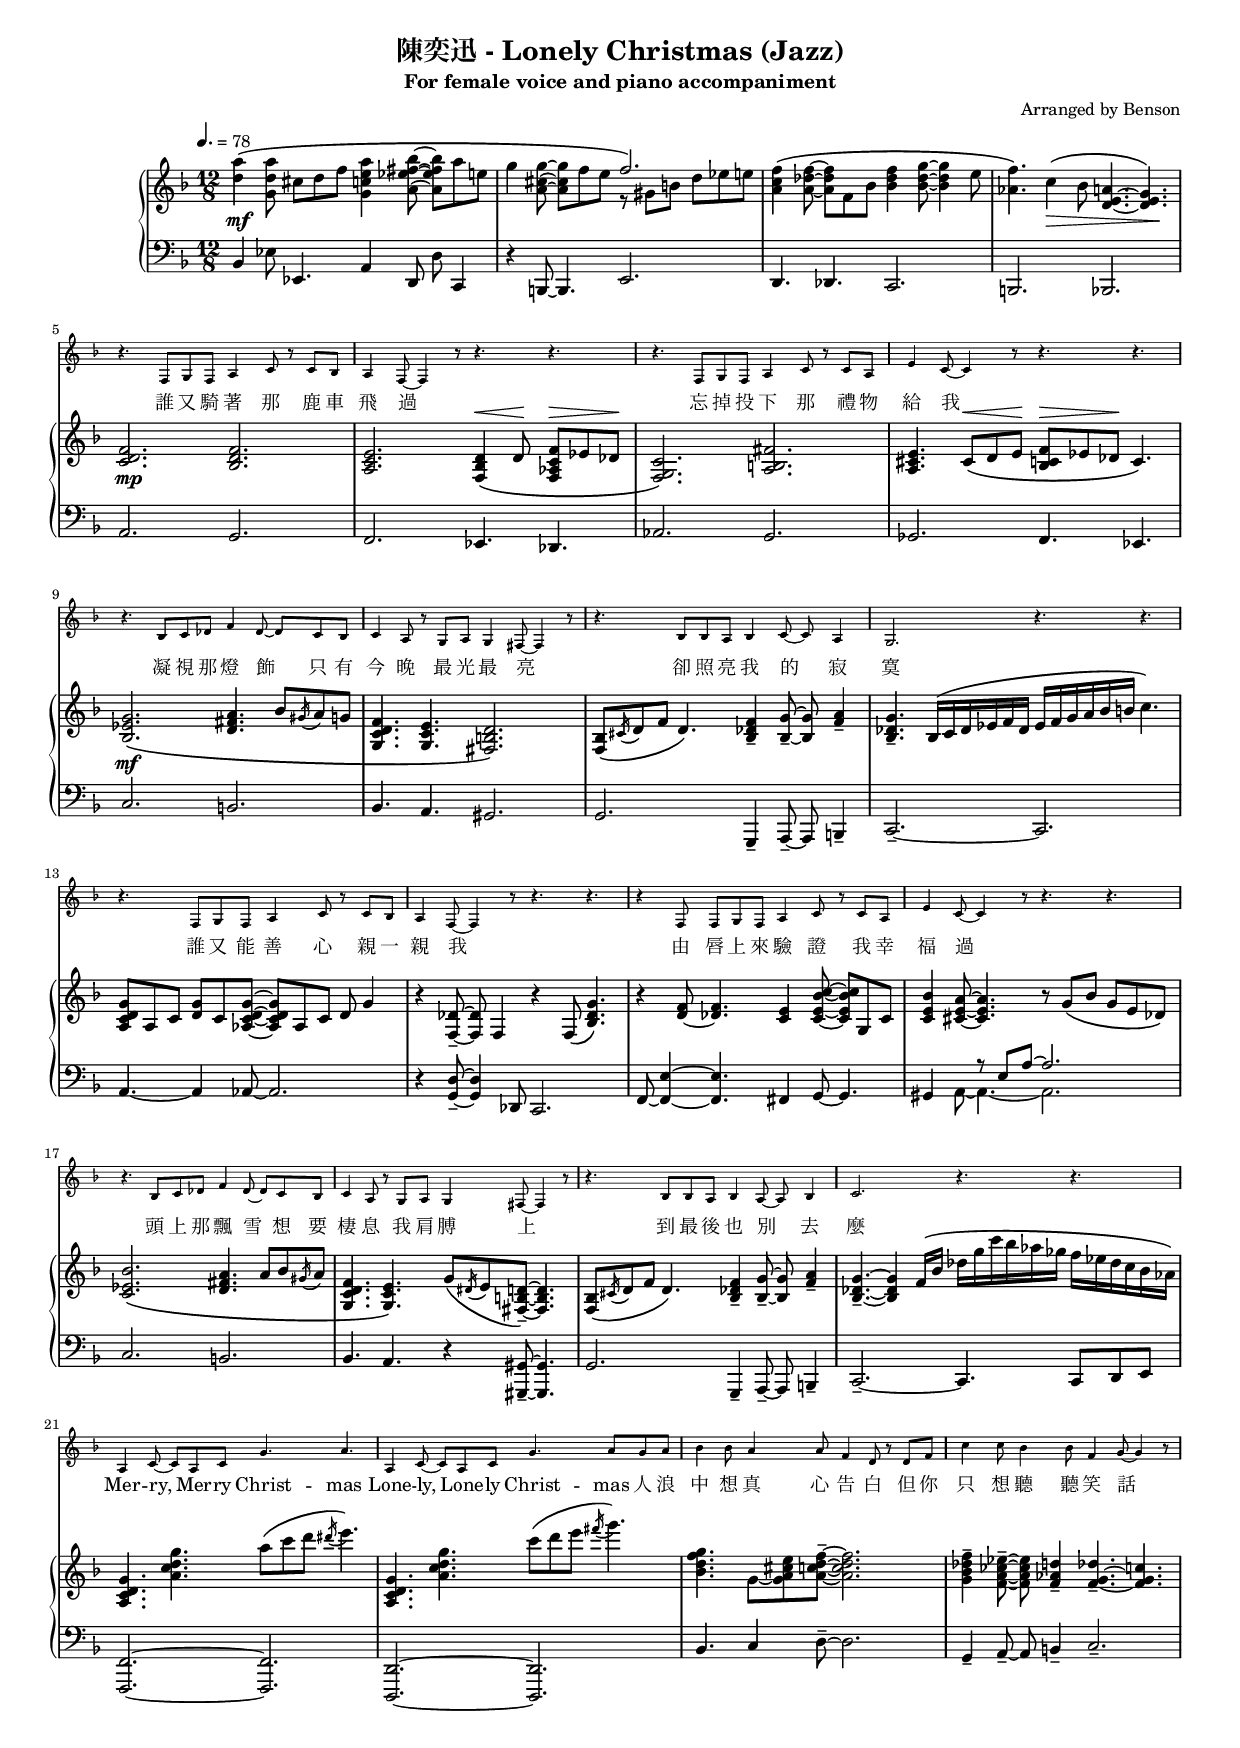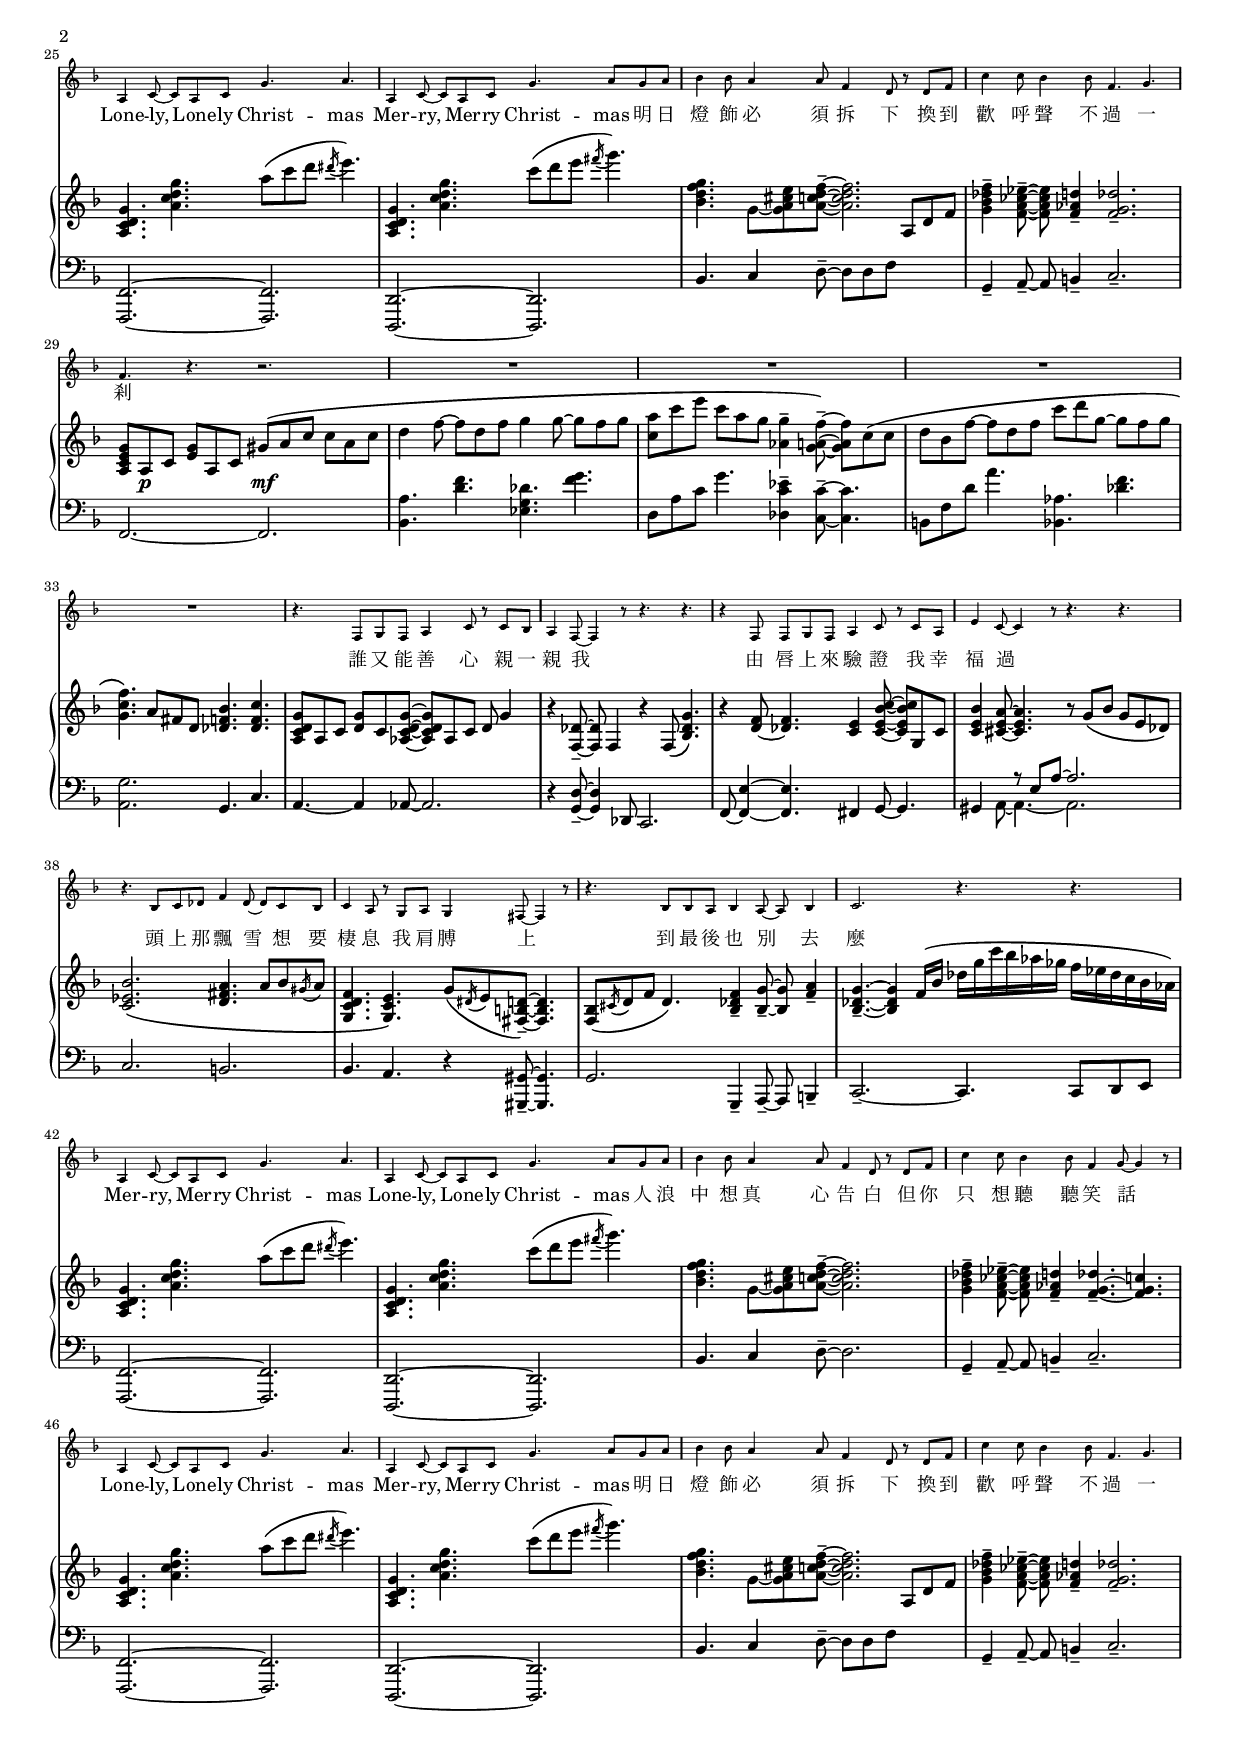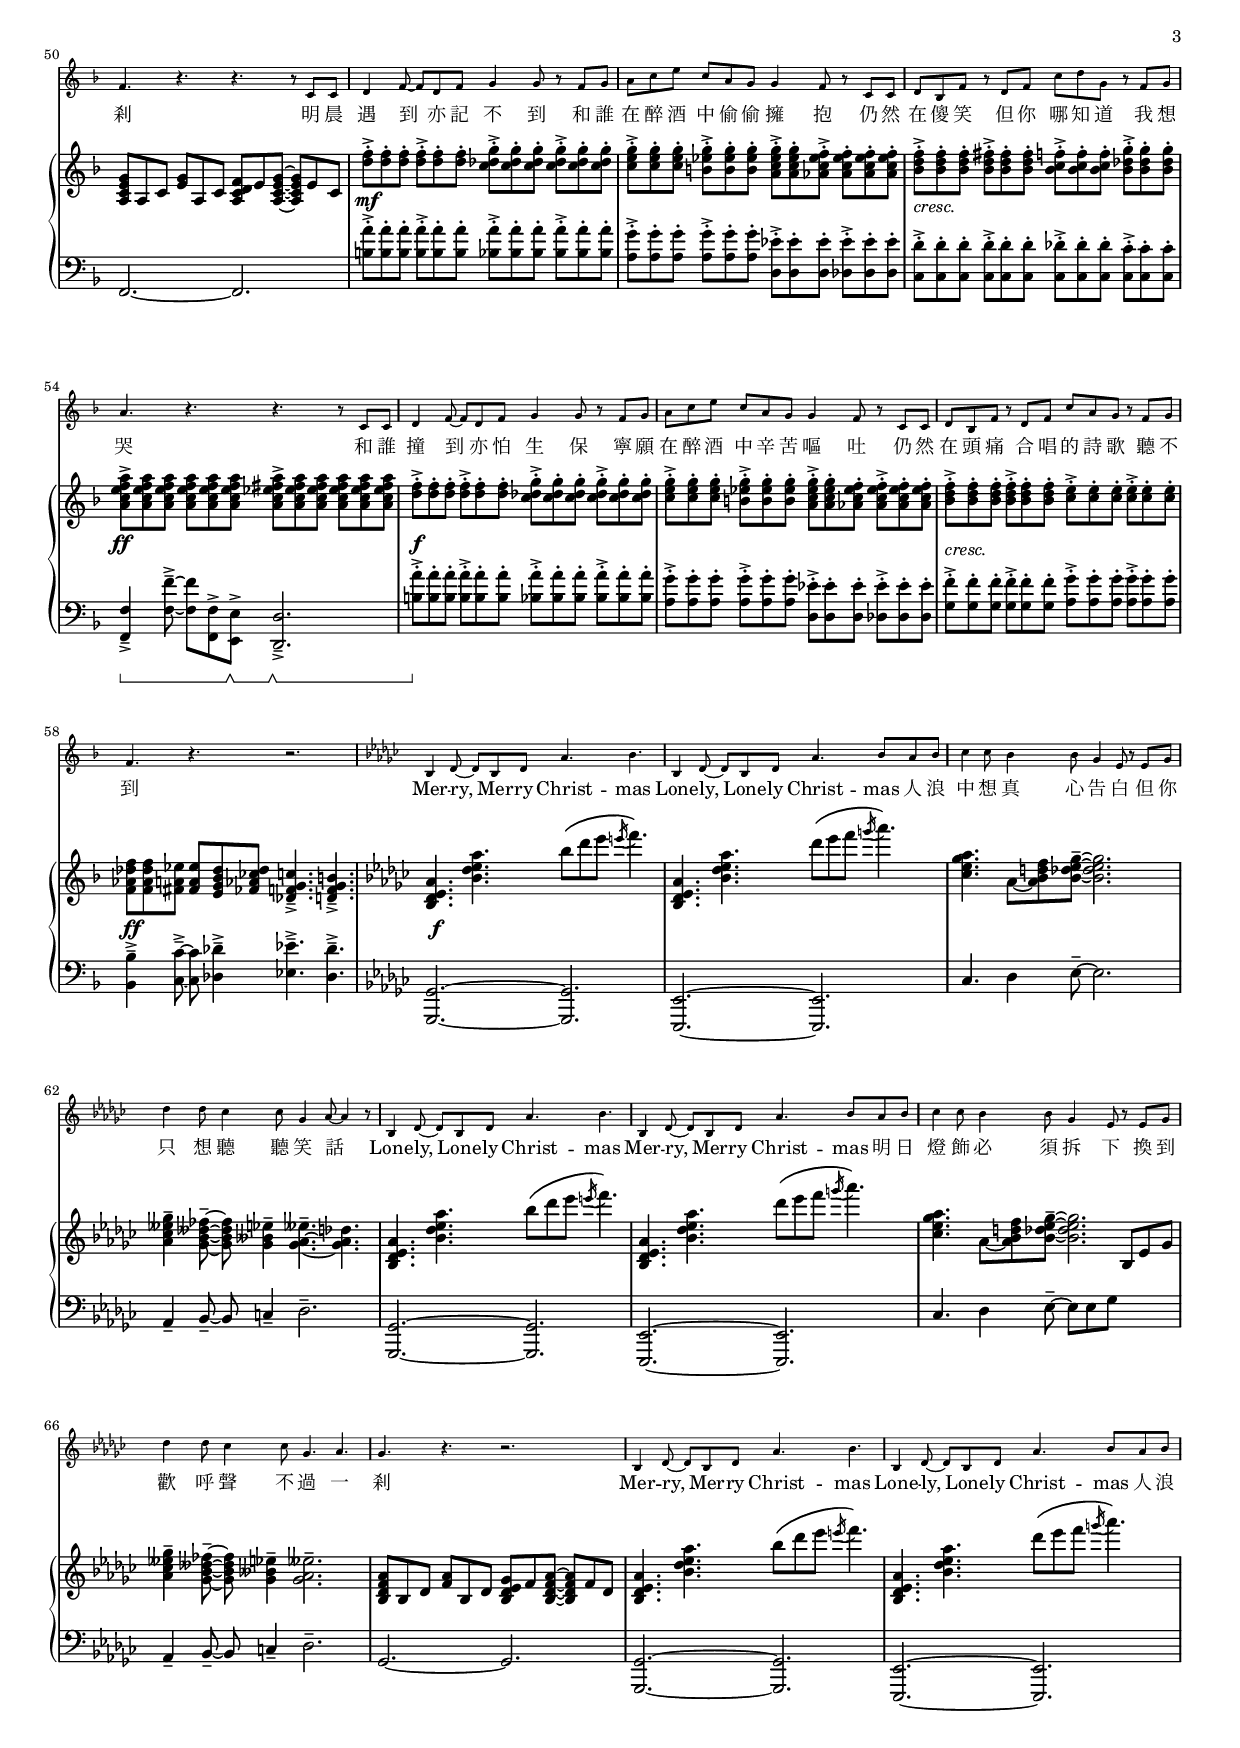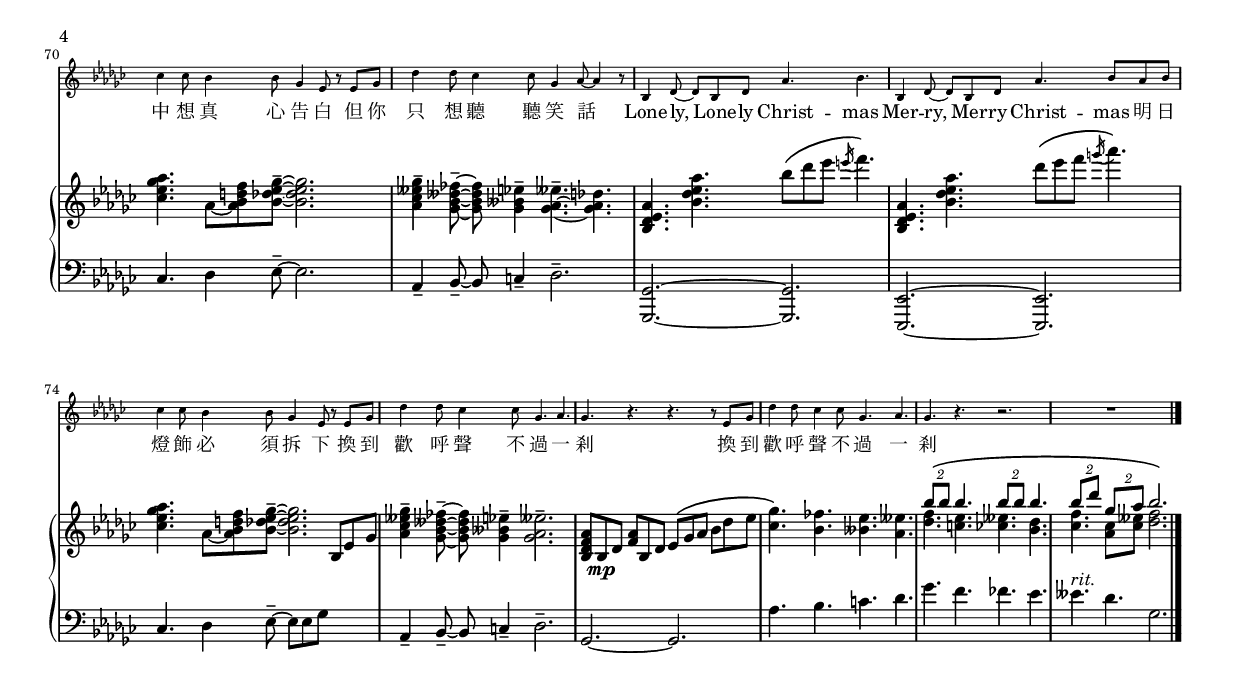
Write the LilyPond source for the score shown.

\version "2.18.2"
#(set-global-staff-size 15)

%%%%%%%%%%%%%%%%%%%%%%%%%%%%%%%%%%%%%%%%%%%%%%%%%%%%%%%%%%%%%%%%%%%%%%%%%%%%%%%%%%%%%%%%%%
%%  http://lsr.di.unimi.it/LSR/Item?id=445

%LSR by Jay Anderson.
%modyfied by Simon Albrecht on March 2014.
%=> http://lilypond.1069038.n5.nabble.com/LSR-445-error-td160662.html

#(define (octave-up m t)
 (let* ((octave (1- t))
      (new-note (ly:music-deep-copy m))
      (new-pitch (ly:make-pitch
        octave
        (ly:pitch-notename (ly:music-property m 'pitch))
        (ly:pitch-alteration (ly:music-property m 'pitch)))))
  (set! (ly:music-property new-note 'pitch) new-pitch)
  new-note))

#(define (octavize-chord elements t)
 (cond ((null? elements) elements)
     ((eq? (ly:music-property (car elements) 'name) 'NoteEvent)
       (cons (car elements)
             (cons (octave-up (car elements) t)
                   (octavize-chord (cdr elements) t))))
     (else (cons (car elements) (octavize-chord (cdr elements ) t)))))

#(define (octavize music t)
 (if (eq? (ly:music-property music 'name) 'EventChord)
       (ly:music-set-property! music 'elements (octavize-chord
(ly:music-property music 'elements) t)))
 music)

makeOctaves = #(define-music-function (parser location arg mus) (integer? ly:music?)
 (music-map (lambda (x) (octavize x arg)) (event-chord-wrap! mus)))
%%%%%%%%%%%%%%%%%%%%%%%%%%%%%%%%%%%%%%%%%%%%%%%%%%%%%%%%%%%%%%%%%%%%%%%%%%%%%%%%%%%%%%%%%%


\header {
  title = "陳奕迅 - Lonely Christmas (Jazz)"
  subtitle = "For female voice and piano accompaniment"
  arranger = "Arranged by Benson"
}

upper-prelude = \relative c {
  << { \stemNeutral <a''' e'>4\( <d, a' e'>8 gis a c <d, g b e>4 <e bes' cis f>8~ q e' b
  d4 <e, gis d'>8~ q c' b \stemUp c2.\) } \\ { s1. s2. \stemDown r8 dis, fis a bes b } >>
  <e, g c>4\( <e aes c>8~ q c f <f aes c>4 <f aes d>8~ q4 b8
  <ees, c'>4.\) g4\( f8 <a, b e>4.~ <a b d>\)
}

lower-prelude = \relative c {
  f4 bes8 bes,4. e4 a,8 a' g,4 r4 fis8~ fis4. b2.
  a4. aes4. g2. fis2. f
}

lower-melodya = \relative c {
  e2. d c bes4. aes
  ees'2. d des c4. bes
  g'2. fis f4. e dis2.
  d2. d,4-- e8~-- e fis4-- g2.~-- g2.
}

upper-melodya = \relative c' {
  \clef treble
  <g' a c>2. <f a c> <e g b> <c f a>4\(^\< a'8\! <c, ees g c>8^\> bes' aes\!
  <c, d g>2.\) <e fis cis'> <e gis b>4. gis8\(^\< a b\! <f g c>8^\> bes aes\! g4.\)
  <f bes d>2.\( <a cis e>4. f'8 \acciaccatura dis16 e8 d <d, g a c>4. <d g b> <cis fis a>2.\)
  <c f>8\( \acciaccatura gis'16 a8 c a4.\) <f aes c>4-- <f d'>8~-- q <c' e>4-- <f, aes d>4.--
  f16\( g aes bes c aes bes c d e f fis g4.\)
}

lower-melodya-dash = \relative c {
  e4.~ e4 ees8~ ees2.
  r4 <d a'>8~-- q4 aes8 g2.
  c8~ <c b'>4~ q4. cis4 d8~ d4. dis4 << { s8 r8 b' e~ e2. } \\ { e,8~ e4.~ e2. } >>
  g2. fis f4. e r4 <dis dis,>8~-- q4.
  d2. d,4-- e8~-- e fis4-- g2.~-- g4. g8 a b
}

upper-melodya-dash = \relative c' {
  <e g a d>8 e g <a d> g <ees g a d>~ q ees g a d4
  r4 <c, aes'>8~-- q8 c4 r4 c8\( <f aes d>4.\)
  r4 <a c>8~ <aes c>4. <g b>4 <g b f' g>8~ q8 d8 g <g b f'>4 <gis b e>8~ q4. r8 d'\( f d b aes\)
  <g bes f'>2.\( <a cis e>4. e'8 f \acciaccatura dis16 e8 <d, g a c>4. <d g b>\) d'8\( \acciaccatura ais16 b8 <cis, fis a>8~\)-- q4.
  <c f>8\( \acciaccatura gis'16 a8 c a4.\) <f aes c>4-- <f d'>8~-- q <c' e>4-- <f, aes d>4.~-- q4
  c'16\( f aes d g f ees des c bes aes g f ees\)
}

lower-melodyb = \relative c, {
  <c c'>2.~ q
  <a a'>~ q
  f''4. g4 a8~-- a2.
  d,4-- e8~-- e fis4-- g2.--
  <c,, c'>2.~ q
  <a a'>~ q
  f''4. g4 a8~-- a a c \change Staff = "right" e a c
  \change Staff = "left"
  d,,4-- e8~-- e fis4-- g2.-- c,2.~ c
}

upper-melodyb = \relative c {
  % \clef bass % depending on transpoing interval
  <e' g a d>4.
  % \clef treble % depending on transpoing interval
  <e' g a d>4. e'8\( g a \acciaccatura ais16 b4.\)
  % \clef bass % depending on transpoing interval
  <e,,, g a d>4.
  % \clef treble % depending on transpoing interval
  <e' g a d>4. g'8\( a b \acciaccatura cis16 d4.\)
  <f,, a c d>4. d8~ <d e gis b>8 <e g a c>8~-- q2.
  <d f aes c>4-- <c e ges bes>8~-- q <c ees a>4-- <c d aes'>4.~-- <c d g>
  % \clef bass % depending on transpoing interval
  <e, g a d>4.
  % \clef treble % depending on transpoing interval
  <e' g a d>4. e'8\( g a \acciaccatura ais16 b4.\)
  % \clef bass % depending on transpoing interval
  <e,,, g a d>4.
  % \clef treble % depending on transpoing interval
  <e' g a d>4. g'8\( a b \acciaccatura cis16 d4.\)
  <f,, a c d>4. d8~ <d e gis b>8 <e g a c>8~-- q2.
  <d f aes c>4-- <c e ges bes>8~-- q <c ees a>4-- <c d aes'>2.--
  <e, g b d>8 e g <b d> e, g
}

upper-melodyb-end-a = \relative c' {
  <e g a c>8 b' <e, g b d>8~ q b' g
}

upper-episode = \relative c'' {
  dis8\( e g g e g
  a4 c8~ c a c
  d4 d8~ d c d
  <e g,> g b g e d
  <d ees,>4-- <c d, e>8~\)-- q g\( g
  a f c'~ c a c
  g' a d,~ d c d
  <c g d>4.\) e,8 cis a <aes c f>4. <aes c g'> 
}

lower-episode = \relative c {
  <f e'>4. <a' c>
  <bes, d aes'> <c' d>
  a,8 e' g d'4.
  <aes, g' bes>4-- <g g'>8~-- q4.
  fis8 c' a' e'4.
  <f,, ees'>4. <aes' c>
  <e, d'>2.
  d4.
  g
}

lower-melodyc = \relative c' {
  <fis e'>8-.-> q-. q-. q-.-> q-. q-.
  <f e'>8-.-> q-. q-. q-.-> q-. q-.
  <e d'>8-.-> q-. q-. q-.-> q-. q-.
  <a, bes'>8-.-> q-. q-. <aes bes'>-.-> q-. q-.
  <g a'>-.-> q-. q-. q-.-> q-. q-.
  <g aes'>-.-> q-. q-. <g g'>-.-> q-. q-.
  <c, c'>4->--\sustainOn <c' c'>8~->-- q <c, c'>-> <b b'>->\sustainOff\sustainOn
  <a a'>2.->--\sustainOff\sustainOn

  <fis'' e'>8-.->\sustainOff q-. q-. q-.-> q-. q-.
  <f e'>8-.-> q-. q-. q-.-> q-. q-.
  <e d'>8-.-> q-. q-. q-.-> q-. q-.
  <a, bes'>8-.-> q-. q-. <aes bes'>-.-> q-. q-.
  <d c'>-.-> q-. q-. q-.-> q-. q-.
  <e d'>-.-> q-. q-. q-.-> q-. q-.
  <f, f'>4->-- <g g'>8~->-- q <aes aes'>4->--
  <bes bes'>4.->-- <aes aes'>->--
}

upper-melodyc = \relative c''' {
  <a c>8-.-> q-. q-. q-.-> q-. q-.
  <g aes d>8-.-> q-. q-. q-.-> q-. q-.
  <g b d>-.-> q-. q-. <fis bes d>-.-> q-. q-.
  <e g bes d>-.-> q-. <ees g bes c>-.-> q-. q-. q-.
  <f a c>-.-> q-. q-. <f a cis>-.-> q-. q-.
  <f g c>-.-> q-. q-. <f aes d>-.-> q-. q-.
  <e g b c e>-> q q q q q
  <e g bes cis e>-> q q q q q

  <a c>8-.-> q-. q-. q-.-> q-. q-.
  <g aes d>8-.-> q-. q-. q-.-> q-. q-.
  <g b d>-.-> q-. q-. <fis bes d>-.-> q-. q-.
  <e g bes d>-.-> q-. <ees g bes c>-. q-.-> q-. q-.
  <f a c>-.-> q-. q-. q-.-> q-. q-.
  <g b>-.-> q-. q-. q-.-> q-. q-.
  <c, ees aes c> q <cis e bes'> q <b d f aes> <ces ees ges aes>
  <aes c d g>4.->-- <a c d fis>->--
}

upper-ending = \relative c'' {
  a8\( c d e g a
  <f c'>4.\) <e bes'> <ees a> <d aes'>
  << {
    \tuplet 2/3 { e'8\( e } e4.
    \tuplet 2/3 { e8 e } e4.
    \tuplet 2/3 4. {
      \set Score.tempoHideNote = ##t
      \tempo 4. = 74
      e8
      \tempo 4. = 66
      g
      \tempo 4. = 54
      c,
      \tempo 4. = 40
      d
      \tempo 4. = 32
    } e2.\)
  } \\ {
    <g, b>4. <fis a> <f aes> <e g>
    <f b>
    \omit TupletNumber
    \tuplet 2/3 { <d f>8 <f aes> } <g b>2.
  } >>
}

lower-ending = \relative c' {
  d4. e fis g c b bes a aes g c,2.
}

upper-midi = \relative c' {
  \set Staff.pedalSustainStyle = #'bracket
  \key c \major
  \clef treble
  \tempo 4. = 78
  \time 12/8
  \upper-prelude
  \upper-melodya
  \upper-melodya-dash
  \upper-melodyb
  \upper-episode
  \upper-melodya-dash
  \upper-melodyb
  \upper-melodyb-end-a
  \upper-melodyc
  \key des \major
  \transpose c des {
    \upper-melodyb
    \upper-melodyb-end-a
    \upper-melodyb
    \upper-ending
  }
  \bar "|."
}

upper-print = \relative c' {
  \set Staff.pedalSustainStyle = #'bracket
  \key c \major
  \clef treble
  \tempo 4. = 78
  \time 12/8
  \upper-prelude
  \upper-melodya
  \upper-melodya-dash
  \upper-melodyb
  \upper-episode
  \upper-melodya-dash
  \upper-melodyb
  \upper-melodyb-end-a
  \upper-melodyc
  \key des \major
  \transpose c des {
    \upper-melodyb
    \upper-melodyb-end-a
    \upper-melodyb
    \upper-ending
  }
  \bar "|."
}

lower-midi = \relative c {
  \set Staff.pedalSustainStyle = #'bracket
  \key c \major
  \clef bass
  \time 12/8
  \lower-prelude
  \lower-melodya
  \lower-melodya-dash
  \lower-melodyb
  \lower-episode
  \lower-melodya-dash
  \lower-melodyb
  \lower-melodyc
  \key des \major
  \transpose c des {
    \lower-melodyb
    \lower-melodyb
    \lower-ending
  }
  \bar "|."
}

lower-print = \relative c {
  \set Staff.pedalSustainStyle = #'bracket
  \key c \major
  \clef bass
  \time 12/8
  \lower-prelude
  \lower-melodya
  \lower-melodya-dash
  \lower-melodyb
  \lower-episode
  \lower-melodya-dash
  \lower-melodyb
  \lower-melodyc
  \key des \major
  \transpose c des {
    \lower-melodyb
    \lower-melodyb
    \lower-ending
  }
  \bar "|."
}

dynamics = {
  s1.\mf
  s1.*2
  s4. s4.\> s4. s4.\!
  s1.\mp
  s1.*3
  s1.\mf
  s1.*19
  s8 s4\p s4. s2.\mf
  s1.*21
  s1.\mf
  s1.
  s1.-"cresc."
  s4.\ff s4 s8
  s2.
  s1.\f
  s1.
  s1.-"cresc."
  s1.\ff
  s1.\f
  s1.*16
  s8 s4\mp s4. s2.
  s1.*2
  s4.-"rit."
}

guitarchords = \chordmode {
}

lyricsmain = \lyricmode {
  誰 又 騎 著 那 鹿 車 飛 過
  忘 掉 投 下 那 禮 物 給 我
  凝 視 那 燈 飾 只 有 今 晚 最 光 最 亮
  卻 照 亮 我 的 寂 寞

  誰 又 能 善 心 親 一 親 我
  由 唇 上 來 驗 證 我 幸 福 過
  頭 上 那 飄 雪 想 要 棲 息 我 肩 膊 上
  到 最 後 也 別 去 麼

  Mer -- ry, Mer -- ry Christ -- mas
  Lone -- ly, Lone -- ly Christ -- mas
  人 浪 中 想 真 心 告 白
  但 你 只 想 聽 聽 笑 話
  Lone -- ly, Lone -- ly Christ -- mas
  Mer -- ry, Mer -- ry Christ -- mas
  明 日 燈 飾 必 須 拆 下
  換 到 歡 呼 聲 不 過 一 剎

  誰 又 能 善 心 親 一 親 我
  由 唇 上 來 驗 證 我 幸 福 過
  頭 上 那 飄 雪 想 要 棲 息 我 肩 膊 上
  到 最 後 也 別 去 麼

  Mer -- ry, Mer -- ry Christ -- mas
  Lone -- ly, Lone -- ly Christ -- mas
  人 浪 中 想 真 心 告 白
  但 你 只 想 聽 聽 笑 話
  Lone -- ly, Lone -- ly Christ -- mas
  Mer -- ry, Mer -- ry Christ -- mas
  明 日 燈 飾 必 須 拆 下
  換 到 歡 呼 聲 不 過 一 剎

  明 晨 遇 到 亦 記 不 到 和 誰 在 醉 酒 中 偷 偷 擁 抱
  仍 然 在 傻 笑 但 你 哪 知 道 我 想 哭
  和 誰 撞 到 亦 怕 生 保 寧 願 在 醉 酒 中 辛 苦 嘔 吐
  仍 然 在 頭 痛 合 唱 的 詩 歌 聽 不 到

  Mer -- ry, Mer -- ry Christ -- mas
  Lone -- ly, Lone -- ly Christ -- mas
  人 浪 中 想 真 心 告 白
  但 你 只 想 聽 聽 笑 話
  Lone -- ly, Lone -- ly Christ -- mas
  Mer -- ry, Mer -- ry Christ -- mas
  明 日 燈 飾 必 須 拆 下
  換 到 歡 呼 聲 不 過 一 剎

  Mer -- ry, Mer -- ry Christ -- mas
  Lone -- ly, Lone -- ly Christ -- mas
  人 浪 中 想 真 心 告 白
  但 你 只 想 聽 聽 笑 話
  Lone -- ly, Lone -- ly Christ -- mas
  Mer -- ry, Mer -- ry Christ -- mas
  明 日 燈 飾 必 須 拆 下
  換 到 歡 呼 聲 不 過 一 剎

  換 到 歡 呼 聲 不 過 一 剎
}

melodya = \relative c' {
  r4. c8 d c e4 g8 r g f e4 c8~ c4 r8 r4. r4.
  r4. c8 d c e4 g8 r g e b'4 g8~ g4 r8 r4. r4.
  r4. f8 g aes c4 aes8~ aes g f g4 e8 r d e d4 cis8~ cis4 r8
  r4. f8 f e f4 g8~ g8 e4 d2. r4. r4.
}

melodya-dash = \relative c' {
  r4. c8 d c e4 g8 r g f e4 c8~ c4 r8 r4. r4.
  r4 c8 c d c e4 g8 r g e b'4 g8~ g4 r8 r4. r4.
  r4. f8 g aes c4 aes8~ aes g f g4 e8 r d e d4 cis8~ cis4 r8
  r4. f8 f e f4 e8~ e8 f4 g2. r4. r4.
}

melodyb = \relative c' {
  e4 g8~ g e g d'4. e
  e,4 g8~ g e g d'4. e8 d e
  f4 f8 e4 e8 c4 a8 r
  a c g'4 g8 f4 f8 c4 d8~ d4 r8
  e,4 g8~ g e g d'4. e
  e,4 g8~ g e g d'4. e8 d e
  f4 f8 e4 e8 c4 a8 r
  a c g'4 g8 f4 f8 c4. d c4. r4.
}

melodyc = \relative c'' {
  r4. r8 g g
  a4 c8~ c a c d4 d8 r c d e g b g e d d4 c8 r g g
  a f c' r a c g' a d, r c d e4. r4. r4. r8 g, g
  a4 c8~ c a c d4 d8 r c d e g b g e d d4 c8 r g g
  a f c' r a c g' e d r c d c4. r4. r2.
}

melody-last = \relative c'' {
  r4. r8
  a c g'4 g8 f4 f8 c4. d c4. r4.
}

melody = \relative c' {
  \key c \major
  \clef treble
  \time 12/8
  R1.*4
  \melodya
  \melodya-dash
  \melodyb r2.
  R1.*4
  \melodya-dash
  \melodyb
  \melodyc
  \key des \major
  \transpose c des { \melodyb r2. }
  \transpose c des { \melodyb }
  \transpose c des { \melody-last }
  r2.
  R1.
}

melody-transposed = \transpose c f, { \melody }
upper-midi-transposed = \transpose c f, { \upper-midi }
lower-midi-transposed = \transpose c f, { \lower-midi }
upper-print-transposed = \transpose c f, { \upper-print }
lower-print-transposed = \transpose c f, { \lower-print }

\book {
\score {
  <<
    % \new ChordNames {
      % \guitarchords
    % }
    \new Staff = "melodystaff" <<
      \set Staff.midiInstrument = #"electric guitar (clean)"
      \set Staff.instrumentName = #"Voice"
      \set Staff.midiMinimumVolume = #0.9
      \set Staff.midiMaximumVolume = #1
      \new Voice = "melody" {
        \melody-transposed
      }
      \context Lyrics = "lyrics" { \lyricsto "melody" { \lyricsmain } }
    >>
    \new PianoStaff <<
      \set Staff.midiInstrument = #"acoustic grand"
      \set Staff.instrumentName = #"Piano"
      \new Staff = "right" {
        \set Staff.midiMinimumVolume = #0.1
        \set Staff.midiMaximumVolume = #0.4
        \upper-midi-transposed
      }
      \new Staff = "left" {
        \set Staff.midiMinimumVolume = #0.1
        \set Staff.midiMaximumVolume = #0.4
        \lower-midi-transposed
      }
    >>
  >>
  \midi {
    \context {
      \ChordNameVoice \remove Note_performer
    }
  }
}
}
\book {
\score {
  <<
    \new ChordNames {
      \set chordChanges = ##t
      % \guitarchords
    }
    \new Staff = "melodystaff" \with {
      fontSize = #-3
      \override StaffSymbol.staff-space = #(magstep -3)
      \override StaffSymbol.thickness = #(magstep -3)
    }
    <<
      \set Staff.midiInstrument = #"choir aahs"
      \set Staff.instrumentName = #"Voice"
      \new Voice = "melody" {
        \melody-transposed
      }
      \context Lyrics = "lyrics" { \lyricsto "melody" { \lyricsmain } }
    >>
    \new PianoStaff <<
      \set Staff.midiInstrument = #"acoustic grand"
      \set Staff.instrumentName = #"Piano"
      \new Staff = "right" { \upper-print-transposed }
      \new Dynamics = "Dynamics_pf" \dynamics
      \new Staff = "left" { \lower-print-transposed }
    >>
  >>
  \layout {
    \context {
      % add the RemoveEmptyStaffContext that erases rest-only staves
      \Staff \RemoveEmptyStaves
    }
    \context {
      % add the RemoveEmptyStaffContext that erases rest-only staves
      \Dynamics \RemoveEmptyStaves
    }
    \context {
      \Score
      % Remove all-rest staves also in the first system
      \override VerticalAxisGroup.remove-first = ##t
      % If only one non-empty staff in a system exists, still print the starting bar
      \override SystemStartBar.collapse-height = #1
    }
    \context {
      \ChordNames
      \override ChordName #'font-size = #-3
    }
  }
}
}
